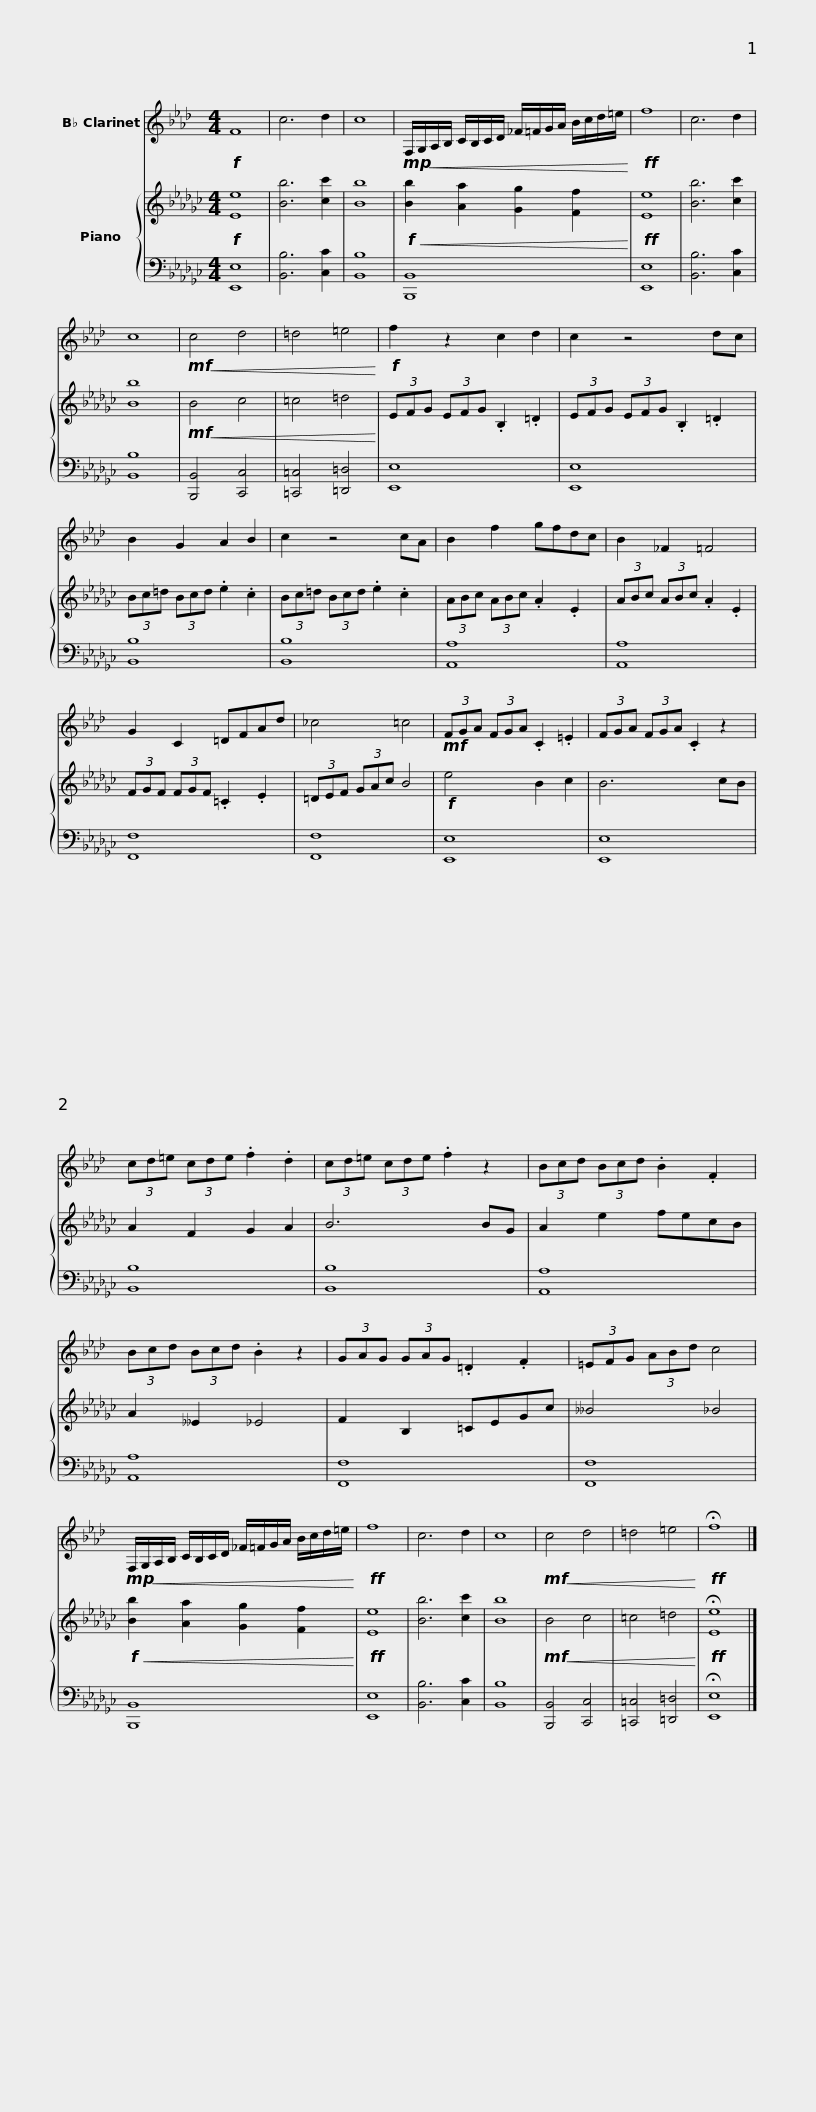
X:1
%%score 1 { 2 | 3 }
L:1/8
M:4/4
I:linebreak $
K:Gb
V:1 treble transpose=-2
V:2 treble
V:3 bass
V:1
[K:Ab]!f! F8 | c6 d2 | c8 |!mp!!<(! F,/G,/A,/B,/ C/B,/C/D/ _F/=F/G/A/ B/c/d/=e/!<)! |!ff! f8 | %5
 c6 d2 | c8 |$!mf!!<(! c4 d4 | =d4 =e4!<)! |!f! f2 z2 c2 d2 | %10
 c2 z4 dc | B2 G2 A2 B2 |$ c2 z4 cA | B2 f2 gfdc | B2 _F2 =F4 | %15
 G2 C2 =DFAd |$ _c4 =c4 |!mf! (3FGA (3FGA .C2 .=E2 | (3FGA (3FGA .C2 z2 | (3cd=e (3cde .f2 .d2 |$ %20
 (3cd=e (3cde .f2 z2 | (3Bcd (3Bcd .B2 .F2 | (3Bcd (3Bcd .B2 z2 | (3GAG (3GAG .=D2 .F2 |$ (3=EFG (3ABd c4 | %25
!mp!!<(! F,/G,/A,/B,/ C/B,/C/D/ _F/=F/G/A/ B/c/d/=e/!<)! |!ff! f8 | c6 d2 | c8 |!mf!!<(! c4 d4 |$ %30
 =d4 =e4!<)! |!ff! !fermata!f8 |] %32
V:2
!f! [Ee]8 | [Bb]6 [cc']2 | [Bb]8 |!f!!<(! [Bb]2 [Aa]2 [Gg]2 [Ff]2!<)! |!ff! [Ee]8 | %5
 [Bb]6 [cc']2 | [Bb]8 |$!mf!!<(! B4 c4 | =c4 =d4!<)! | (3EFG (3EFG .B,2 .=D2 | %10
 (3EFG (3EFG .B,2 .=D2 | (3Bc=d (3Bcd .e2 .c2 |$ (3Bc=d (3Bcd .e2 .c2 | (3ABc (3ABc .A2 .E2 | (3ABc (3ABc .A2 .E2 | %15
 (3FGF (3FGF .=C2 .E2 |$ (3=DEF (3GAc B4 |!f! e4 B2 c2 | B6 cB | A2 F2 G2 A2 |$ %20
 B6 BG | A2 e2 fecB | A2 __E2 _E4 | F2 B,2 =CEGc |$ __B4 _B4 | %25
!f!!<(! [Bb]2 [Aa]2 [Gg]2 [Ff]2!<)! |!ff! [Ee]8 | [Bb]6 [cc']2 | [Bb]8 |!mf!!<(! B4 c4 |$ %30
 =c4 =d4!<)! |!ff! !fermata![Ee]8 |] %32
V:3
 [E,,E,]8 | [B,,B,]6 [C,C]2 | [B,,B,]8 | [B,,,B,,]8 | [E,,E,]8 | %5
 [B,,B,]6 [C,C]2 | [B,,B,]8 |$ [B,,,B,,]4 [C,,C,]4 | [=C,,=C,]4 [=D,,=D,]4 | [E,,E,]8 | %10
 [E,,E,]8 | [B,,B,]8 |$ [B,,B,]8 | [A,,A,]8 | [A,,A,]8 | %15
 [F,,F,]8 |$ [F,,F,]8 | [E,,E,]8 | [E,,E,]8 | [B,,B,]8 |$ %20
 [B,,B,]8 | [A,,A,]8 | [A,,A,]8 | [F,,F,]8 |$ [F,,F,]8 | %25
 [B,,,B,,]8 | [E,,E,]8 | [B,,B,]6 [C,C]2 | [B,,B,]8 | [B,,,B,,]4 [C,,C,]4 |$ %30
 [=C,,=C,]4 [=D,,=D,]4 | !fermata![E,,E,]8 |] %32
